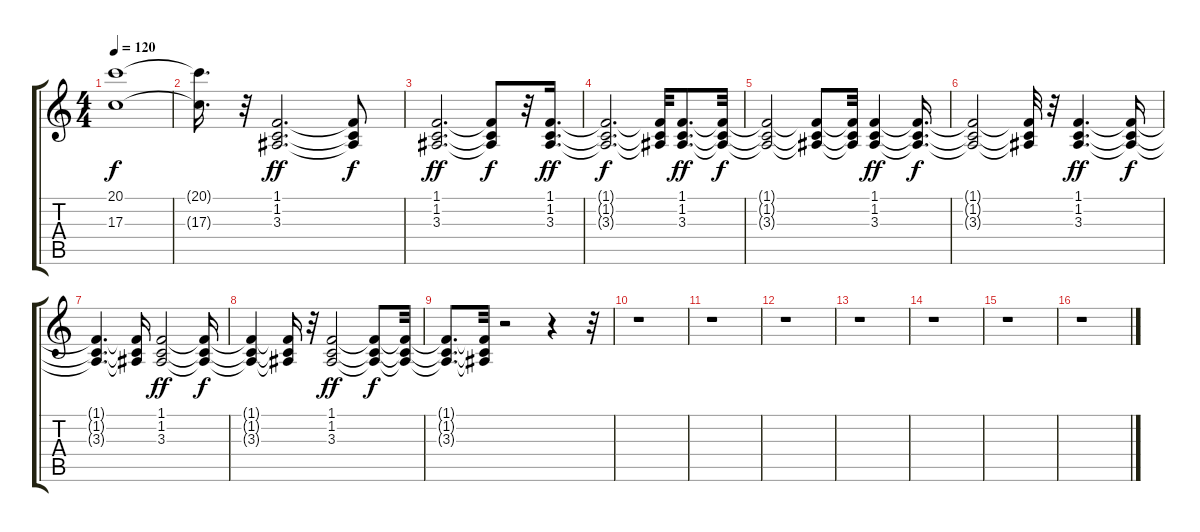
\track "" {instrument rockorgan}
\staff {score tabs}
\tuning (E4 B3 G3 D3 A2 E2) {hide}
\ts (4 4)
\tempo 120
\clef g2
\ks c
(20.1{t} 17.3{t}).1{dy f} |
(20.1{t} 17.3{t}).16{d} r.32 (1.1 1.2 3.3).2{d dy ff} (1.1{t} 1.2{t} 3.3{t}).8{dy f} |
(1.1 1.2 3.3).2{d dy ff} (1.1{t} 1.2{t} 3.3{t}).8{dy f} r.32 (1.1 1.2 3.3).16{d dy ff} |
(1.1{t} 1.2{t} 3.3{t}).2{d dy f} (1.1{t} 1.2{t} 3.3{t}).32 (1.1 1.2 3.3).8{d dy ff} (1.1{t} 1.2{t} 3.3{t}).32{dy f} |
(1.1{t} 1.2{t} 3.3{t}).2 (1.1{t} 1.2{t} 3.3{t}).8 (1.1{t} 1.2{t} 3.3{t}).32 (1.1 1.2 3.3).4{dy ff} (1.1{t} 1.2{t} 3.3{t}).16{d dy f} |
(1.1{t} 1.2{t} 3.3{t}).2 (1.1{t} 1.2{t} 3.3{t}).32 r.32 (1.1 1.2 3.3).4{d dy ff} (1.1{t} 1.2{t} 3.3{t}).16{dy f} |
(1.1{t} 1.2{t} 3.3{t}).4{d} (1.1{t} 1.2{t} 3.3{t}).16 (1.1 1.2 3.3).2{dy ff} (1.1{t} 1.2{t} 3.3{t}).16{dy f} |
(1.1{t} 1.2{t} 3.3{t}).4 (1.1{t} 1.2{t} 3.3{t}).16 r.32 (1.1 1.2 3.3).2{dy ff} (1.1{t} 1.2{t} 3.3{t}).8{dy f} (1.1{t} 1.2{t} 3.3{t}).32 |
(1.1{t} 1.2{t} 3.3{t}).8{d} (1.1{t} 1.2{t} 3.3{t}).32 r.2 r.4 r.32 |
r.1 |
r.1 |
r.1 |
r.1 |
r.1 |
r.1 |
r.1
